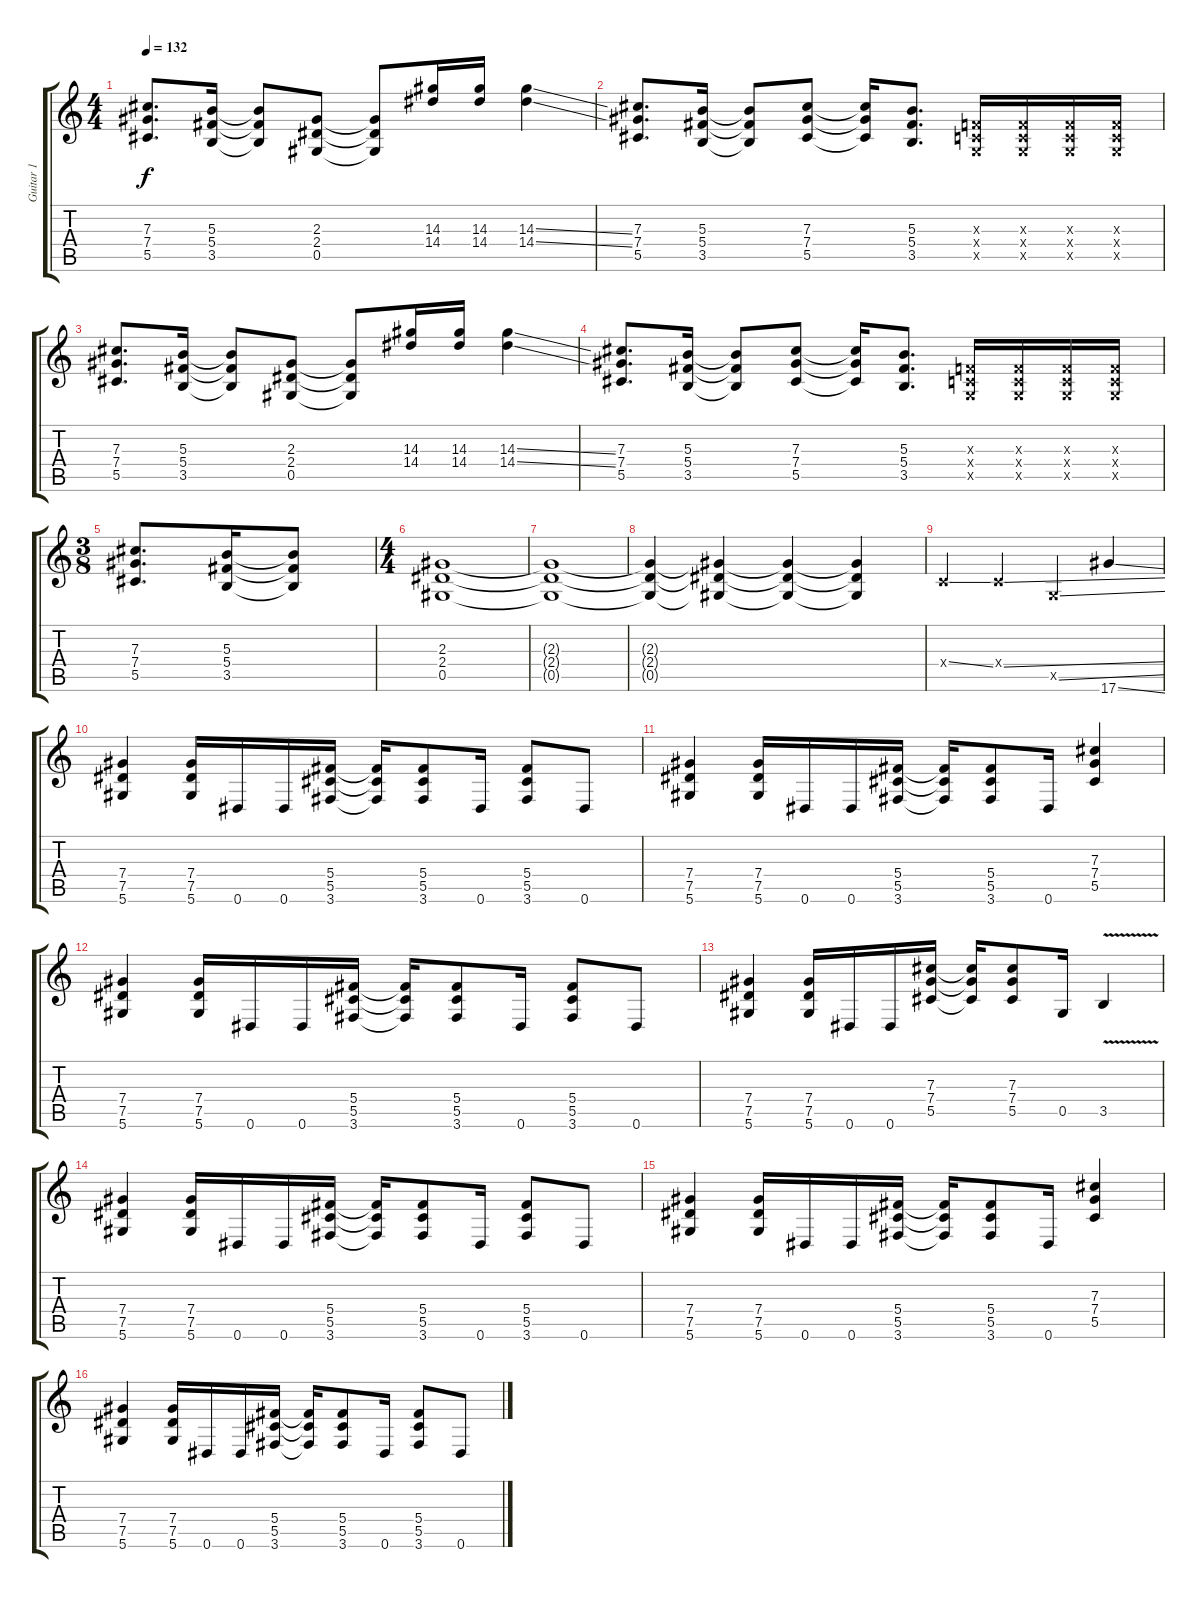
\track ("Guitar 1" "Guitar 1") {instrument overdrivenguitar}
\staff {score tabs}
\tuning (Eb4 Bb3 Gb3 Db3 Ab2 Eb2) {hide}
\ts (4 4)
\tempo 132
\clef g2
\ks c
(7.3 7.4 5.5).8{d dy f} (5.3 5.4 3.5).16 (5.3{t} 5.4{t} 3.5{t}).8 (2.3 2.4 0.5).8 (2.3{t} 2.4{t} 0.5{t}).8 (14.3 14.4).16 (14.3 14.4).16 (14.3{ss} 14.4{ss}).4 |
(7.3 7.4 5.5).8{d} (5.3 5.4 3.5).16 (5.3{t} 5.4{t} 3.5{t}).8 (7.3 7.4 5.5).8 (7.3{t} 7.4{t} 5.5{t}).16 (5.3 5.4 3.5).8{d} (-1.3{x} -1.4{x} -1.5{x}).16 (-1.3{x} -1.4{x} -1.5{x}).16 (-1.3{x} -1.4{x} -1.5{x}).16 (-1.3{x} -1.4{x} -1.5{x}).16 |
(7.3 7.4 5.5).8{d} (5.3 5.4 3.5).16 (5.3{t} 5.4{t} 3.5{t}).8 (2.3 2.4 0.5).8 (2.3{t} 2.4{t} 0.5{t}).8 (14.3 14.4).16 (14.3 14.4).16 (14.3{ss} 14.4{ss}).4 |
(7.3 7.4 5.5).8{d} (5.3 5.4 3.5).16 (5.3{t} 5.4{t} 3.5{t}).8 (7.3 7.4 5.5).8 (7.3{t} 7.4{t} 5.5{t}).16 (5.3 5.4 3.5).8{d} (-1.3{x} -1.4{x} -1.5{x}).16 (-1.3{x} -1.4{x} -1.5{x}).16 (-1.3{x} -1.4{x} -1.5{x}).16 (-1.3{x} -1.4{x} -1.5{x}).16 |
\ts (3 8)
(7.3 7.4 5.5).8{d} (5.3 5.4 3.5).16 (5.3{t} 5.4{t} 3.5{t}).8 |
\ts (4 4)
(2.3 2.4 0.5).1 |
(2.3{t} 2.4{t} 0.5{t}).1 |
(2.3{t} 2.4{t} 0.5{t}).4 (2.3{t} 2.4{t} 0.5{t}).4 (2.3{t} 2.4{t} 0.5{t}).4 (2.3{t} 2.4{t} 0.5{t}).4 |
-1.4{ss x}.4 -1.4{ss x}.4 -1.5{ss x}.4 17.6{ss}.4 |
(7.4 7.5 5.6).4 (7.4 7.5 5.6).16 0.6.16 0.6.16 (5.4 5.5 3.6).16 (5.4{t} 5.5{t} 3.6{t}).16 (5.4 5.5 3.6).8 0.6.16 (5.4 5.5 3.6).8 0.6.8 |
(7.4 7.5 5.6).4 (7.4 7.5 5.6).16 0.6.16 0.6.16 (5.4 5.5 3.6).16 (5.4{t} 5.5{t} 3.6{t}).16 (5.4 5.5 3.6).8 0.6.16 (7.3 7.4 5.5).4 |
(7.4 7.5 5.6).4 (7.4 7.5 5.6).16 0.6.16 0.6.16 (5.4 5.5 3.6).16 (5.4{t} 5.5{t} 3.6{t}).16 (5.4 5.5 3.6).8 0.6.16 (5.4 5.5 3.6).8 0.6.8 |
(7.4 7.5 5.6).4 (7.4 7.5 5.6).16 0.6.16 0.6.16 (7.3 7.4 5.5).16 (7.3{t} 7.4{t} 5.5{t}).16 (7.3 7.4 5.5).8 0.5.16 3.5{v}.4 |
(7.4 7.5 5.6).4 (7.4 7.5 5.6).16 0.6.16 0.6.16 (5.4 5.5 3.6).16 (5.4{t} 5.5{t} 3.6{t}).16 (5.4 5.5 3.6).8 0.6.16 (5.4 5.5 3.6).8 0.6.8 |
(7.4 7.5 5.6).4 (7.4 7.5 5.6).16 0.6.16 0.6.16 (5.4 5.5 3.6).16 (5.4{t} 5.5{t} 3.6{t}).16 (5.4 5.5 3.6).8 0.6.16 (7.3 7.4 5.5).4 |
(7.4 7.5 5.6).4 (7.4 7.5 5.6).16 0.6.16 0.6.16 (5.4 5.5 3.6).16 (5.4{t} 5.5{t} 3.6{t}).16 (5.4 5.5 3.6).8 0.6.16 (5.4 5.5 3.6).8 0.6.8
